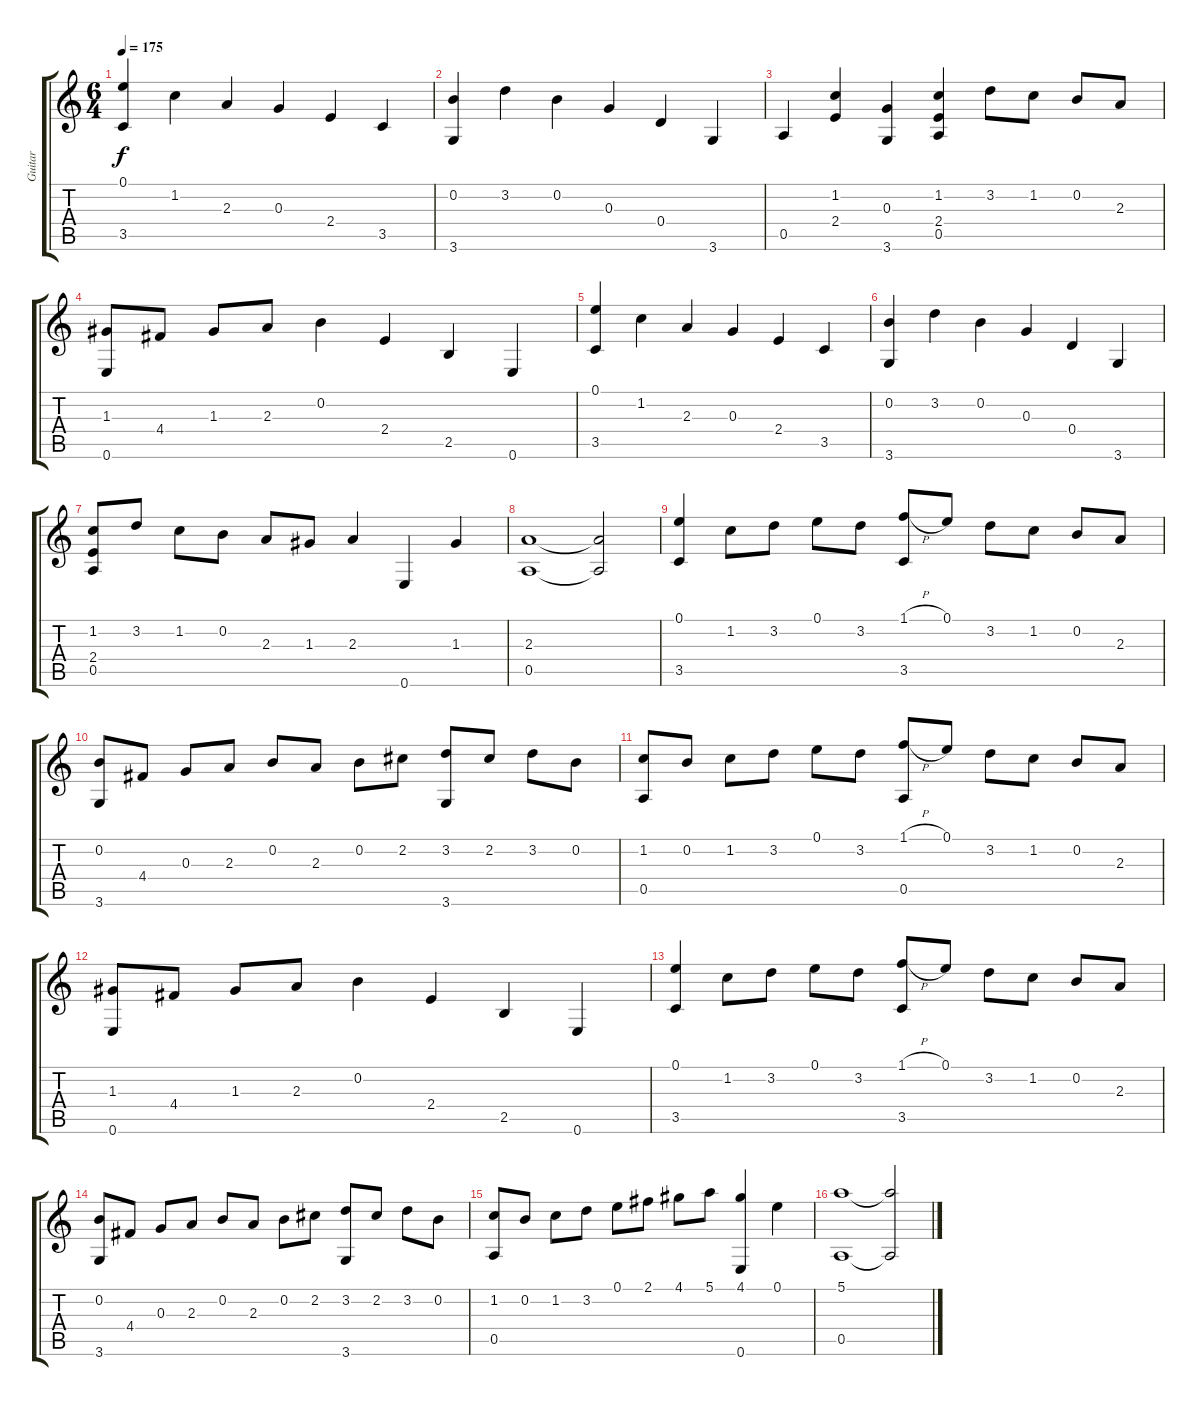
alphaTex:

\track ("Guitar" "Guitar") {instrument acousticguitarnylon}
\staff {score tabs}
\tuning (E4 B3 G3 D3 A2 E2) {hide}
\ts (6 4)
\tempo 175
\clef g2
\ks c
(0.1 3.5).4{dy f instrument acousticguitarnylon} 1.2.4 2.3.4 0.3.4 2.4.4 3.5.4 |
(0.2 3.6).4 3.2.4 0.2.4 0.3.4 0.4.4 3.6.4 |
0.5.4 (1.2 2.4).4 (0.3 3.6).4 (1.2 2.4 0.5).4 3.2.8 1.2.8 0.2.8 2.3.8 |
(1.3 0.6).8 4.4.8 1.3.8 2.3.8 0.2.4 2.4.4 2.5.4 0.6.4 |
(0.1 3.5).4 1.2.4 2.3.4 0.3.4 2.4.4 3.5.4 |
(0.2 3.6).4 3.2.4 0.2.4 0.3.4 0.4.4 3.6.4 |
(1.2 2.4 0.5).8 3.2.8 1.2.8 0.2.8 2.3.8 1.3.8 2.3.4 0.6.4 1.3.4 |
(2.3 0.5).1 (2.3{t} 0.5{t}).2 |
(0.1 3.5).4 1.2.8 3.2.8 0.1.8 3.2.8 (1.1{h} 3.5).8 0.1.8 3.2.8 1.2.8 0.2.8 2.3.8 |
(0.2 3.6).8 4.4.8 0.3.8 2.3.8 0.2.8 2.3.8 0.2.8 2.2.8 (3.2 3.6).8 2.2.8 3.2.8 0.2.8 |
(1.2 0.5).8 0.2.8 1.2.8 3.2.8 0.1.8 3.2.8 (1.1{h} 0.5).8 0.1.8 3.2.8 1.2.8 0.2.8 2.3.8 |
(1.3 0.6).8 4.4.8 1.3.8 2.3.8 0.2.4 2.4.4 2.5.4 0.6.4 |
(0.1 3.5).4 1.2.8 3.2.8 0.1.8 3.2.8 (1.1{h} 3.5).8 0.1.8 3.2.8 1.2.8 0.2.8 2.3.8 |
(0.2 3.6).8 4.4.8 0.3.8 2.3.8 0.2.8 2.3.8 0.2.8 2.2.8 (3.2 3.6).8 2.2.8 3.2.8 0.2.8 |
(1.2 0.5).8 0.2.8 1.2.8 3.2.8 0.1.8 2.1.8 4.1.8 5.1.8 (4.1 0.6).4 0.1.4 |
(5.1 0.5).1 (5.1{t} 0.5{t}).2
